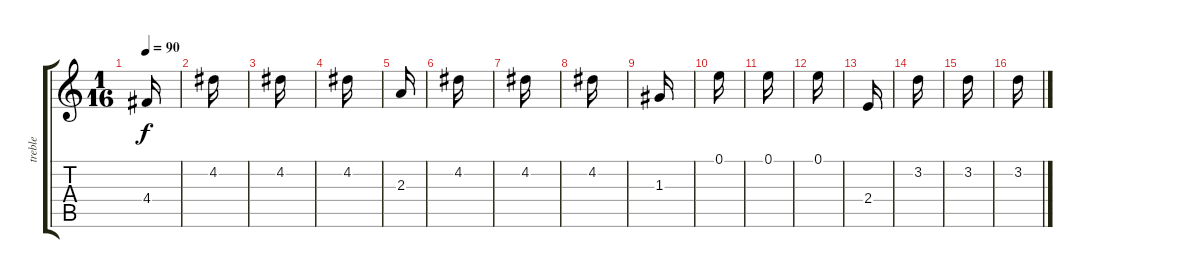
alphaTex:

\track ("treble              " "treble    ") {instrument acousticguitarnylon}
\staff {score tabs}
\tuning (E4 B3 G3 D3 A2 E2) {hide}
\ts (1 16)
\tempo 90
\clef g2
\ks c
4.4.16{dy f} |
4.2.16 |
4.2.16 |
4.2.16 |
2.3.16 |
4.2.16 |
4.2.16 |
4.2.16 |
1.3.16 |
0.1.16 |
0.1.16 |
0.1.16 |
2.4.16 |
3.2.16 |
3.2.16 |
3.2.16
